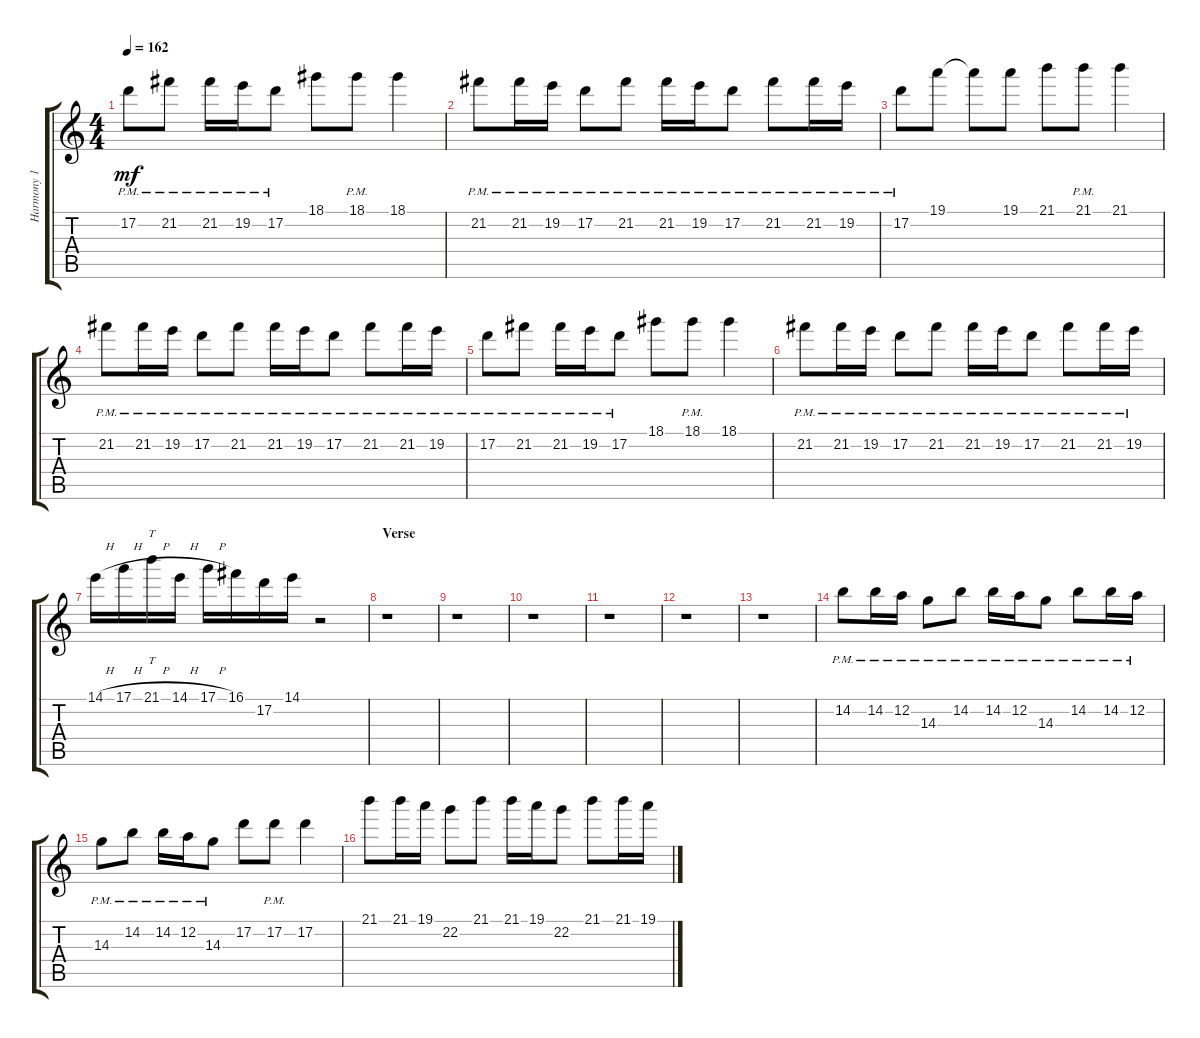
\track ("Harmony 1" "Harmony 1") {instrument overdrivenguitar}
\staff {score tabs}
\tuning (D4 A3 F3 C3 G2 C2) {hide}
\ts (4 4)
\tempo 162
\clef g2
\ks aminor
17.2{pm}.8{dy mf} 21.2{pm}.8 21.2{pm}.16 19.2{pm}.16 17.2{pm}.8 18.1.8 18.1{pm}.8 18.1.4 |
21.2{pm}.8 21.2{pm}.16 19.2{pm}.16 17.2{pm}.8 21.2{pm}.8 21.2{pm}.16 19.2{pm}.16 17.2{pm}.8 21.2{pm}.8 21.2{pm}.16 19.2{pm}.16 |
17.2{pm}.8 19.1.8 19.1{t}.8 19.1.8 21.1.8 21.1{pm}.8 21.1.4 |
21.2{pm}.8 21.2{pm}.16 19.2{pm}.16 17.2{pm}.8 21.2{pm}.8 21.2{pm}.16 19.2{pm}.16 17.2{pm}.8 21.2{pm}.8 21.2{pm}.16 19.2{pm}.16 |
17.2{pm}.8 21.2{pm}.8 21.2{pm}.16 19.2{pm}.16 17.2{pm}.8 18.1.8 18.1{pm}.8 18.1.4 |
21.2{pm}.8 21.2{pm}.16 19.2{pm}.16 17.2{pm}.8 21.2{pm}.8 21.2{pm}.16 19.2{pm}.16 17.2{pm}.8 21.2{pm}.8 21.2{pm}.16 19.2{pm}.16 |
14.1{h}.16 17.1{h}.16 21.1{h}.16{tt} 14.1{h}.16 17.1{h}.16 16.1.16 17.2.16 14.1.16 r.2 |
\section ("" "Verse")
r.1 |
r.1 |
r.1 |
r.1 |
r.1 |
r.1 |
14.2{pm}.8 14.2{pm}.16 12.2{pm}.16 14.3{pm}.8 14.2{pm}.8 14.2{pm}.16 12.2{pm}.16 14.3{pm}.8 14.2{pm}.8 14.2{pm}.16 12.2{pm}.16 |
14.3{pm}.8 14.2{pm}.8 14.2{pm}.16 12.2{pm}.16 14.3{pm}.8 17.2.8 17.2{pm}.8 17.2.4 |
21.1.8 21.1.16 19.1.16 22.2.8 21.1.8 21.1.16 19.1.16 22.2.8 21.1.8 21.1.16 19.1.16
